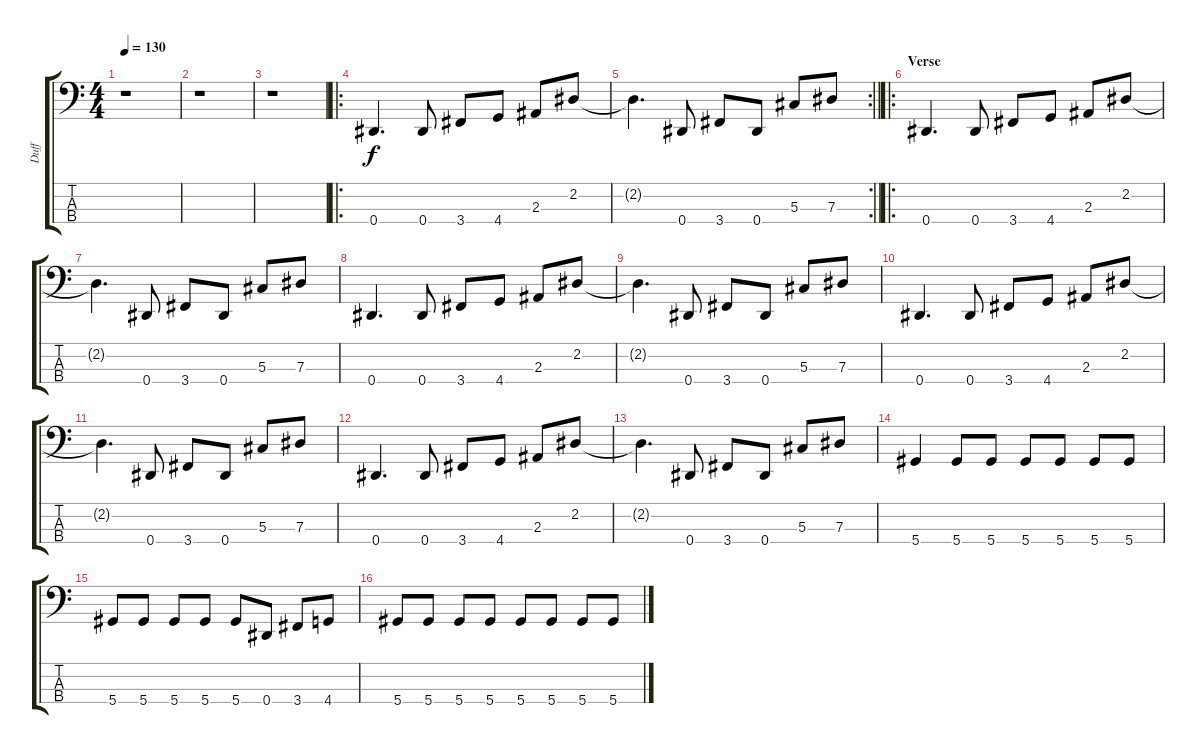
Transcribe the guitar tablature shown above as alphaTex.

\track ("Duff" "Duff") {instrument electricbasspick}
\staff {score tabs}
\tuning (Gb2 Db2 Ab1 Eb1) {hide}
\ts (4 4)
\tempo 130
\clef f4
\ks c
r.1{dy f instrument electricbasspick} |
r.1 |
r.1 |
\ro
0.4.4{d} 0.4.8 3.4.8 4.4.8 2.3.8 2.2.8 |
\rc 2
\barLineRight lightlight
2.2{t}.4{d} 0.4.8 3.4.8 0.4.8 5.3.8 7.3.8 |
\ro
\section ("" "Verse")
0.4.4{d} 0.4.8 3.4.8 4.4.8 2.3.8 2.2.8 |
2.2{t}.4{d} 0.4.8 3.4.8 0.4.8 5.3.8 7.3.8 |
0.4.4{d} 0.4.8 3.4.8 4.4.8 2.3.8 2.2.8 |
2.2{t}.4{d} 0.4.8 3.4.8 0.4.8 5.3.8 7.3.8 |
0.4.4{d} 0.4.8 3.4.8 4.4.8 2.3.8 2.2.8 |
2.2{t}.4{d} 0.4.8 3.4.8 0.4.8 5.3.8 7.3.8 |
0.4.4{d} 0.4.8 3.4.8 4.4.8 2.3.8 2.2.8 |
2.2{t}.4{d} 0.4.8 3.4.8 0.4.8 5.3.8 7.3.8 |
5.4.4 5.4.8 5.4.8 5.4.8 5.4.8 5.4.8 5.4.8 |
5.4.8 5.4.8 5.4.8 5.4.8 5.4.8 0.4.8 3.4.8 4.4.8 |
5.4.8 5.4.8 5.4.8 5.4.8 5.4.8 5.4.8 5.4.8 5.4.8
